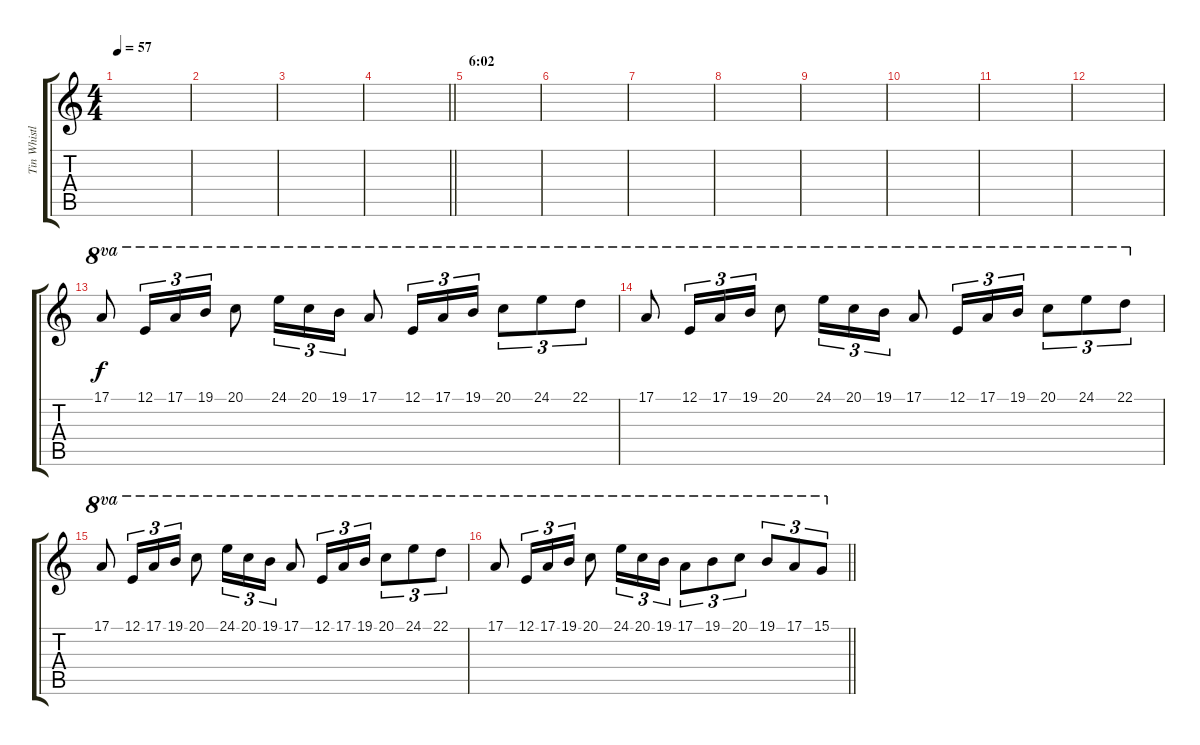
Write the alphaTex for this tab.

\track ("Tin Whistle" "Tin Whistl") {instrument recorder}
\staff {score tabs}
\tuning (E4 B3 G3 D3 A2 E2) {hide}
\ts (4 4)
\tempo 57
\clef g2
\ks c
|
|
|
\barLineRight lightlight
|
\section ("" "6:02")
|
|
|
|
|
|
|
|
17.1.8{ot 8va} 12.1.16{tu (3 2) ot 8va} 17.1.16{tu (3 2) ot 8va} 19.1.16{tu (3 2) ot 8va} 20.1.8{ot 8va} 24.1.16{tu (3 2) ot 8va} 20.1.16{tu (3 2) ot 8va} 19.1.16{tu (3 2) ot 8va} 17.1.8{ot 8va} 12.1.16{tu (3 2) ot 8va} 17.1.16{tu (3 2) ot 8va} 19.1.16{tu (3 2) ot 8va} 20.1.8{tu (3 2) ot 8va} 24.1.8{tu (3 2) ot 8va} 22.1.8{tu (3 2) ot 8va} |
17.1.8{ot 8va} 12.1.16{tu (3 2) ot 8va} 17.1.16{tu (3 2) ot 8va} 19.1.16{tu (3 2) ot 8va} 20.1.8{ot 8va} 24.1.16{tu (3 2) ot 8va} 20.1.16{tu (3 2) ot 8va} 19.1.16{tu (3 2) ot 8va} 17.1.8{ot 8va} 12.1.16{tu (3 2) ot 8va} 17.1.16{tu (3 2) ot 8va} 19.1.16{tu (3 2) ot 8va} 20.1.8{tu (3 2) ot 8va} 24.1.8{tu (3 2) ot 8va} 22.1.8{tu (3 2) ot 8va} |
17.1.8{ot 8va} 12.1.16{tu (3 2) ot 8va} 17.1.16{tu (3 2) ot 8va} 19.1.16{tu (3 2) ot 8va} 20.1.8{ot 8va} 24.1.16{tu (3 2) ot 8va} 20.1.16{tu (3 2) ot 8va} 19.1.16{tu (3 2) ot 8va} 17.1.8{ot 8va} 12.1.16{tu (3 2) ot 8va} 17.1.16{tu (3 2) ot 8va} 19.1.16{tu (3 2) ot 8va} 20.1.8{tu (3 2) ot 8va} 24.1.8{tu (3 2) ot 8va} 22.1.8{tu (3 2) ot 8va} |
\barLineRight lightlight
17.1.8{ot 8va} 12.1.16{tu (3 2) ot 8va} 17.1.16{tu (3 2) ot 8va} 19.1.16{tu (3 2) ot 8va} 20.1.8{ot 8va} 24.1.16{tu (3 2) ot 8va} 20.1.16{tu (3 2) ot 8va} 19.1.16{tu (3 2) ot 8va} 17.1.8{tu (3 2) ot 8va} 19.1.8{tu (3 2) ot 8va} 20.1.8{tu (3 2) ot 8va} 19.1.8{tu (3 2) ot 8va} 17.1.8{tu (3 2) ot 8va} 15.1.8{tu (3 2) ot 8va}
